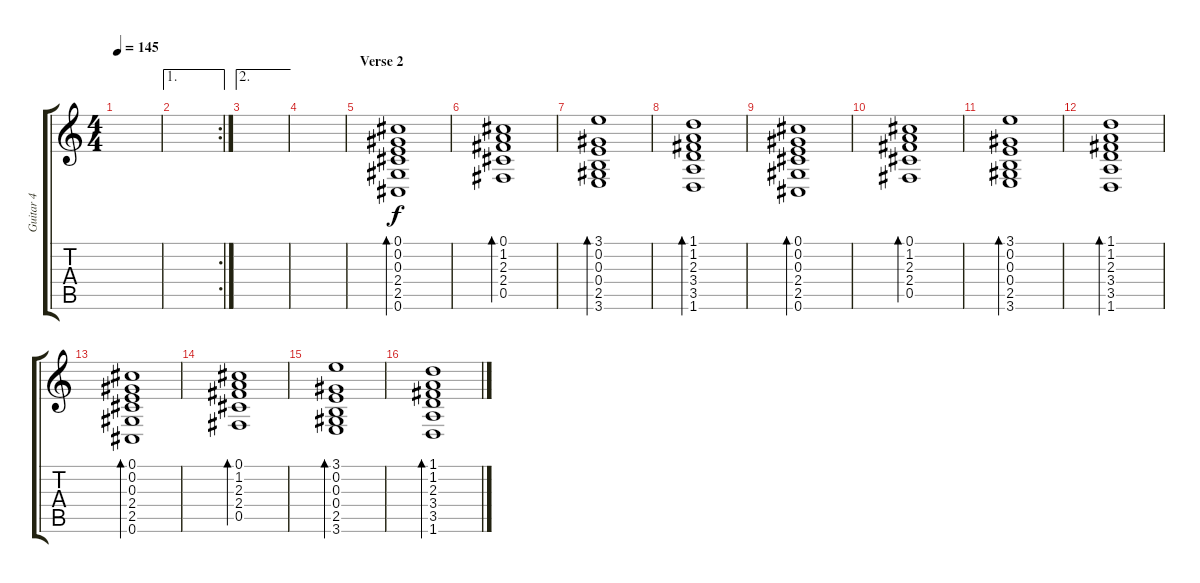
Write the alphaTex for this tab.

\track ("Guitar 4" "Guitar 4") {instrument electricguitarjazz}
\staff {score tabs}
\tuning (Db4 Ab3 E3 B2 Gb2 Db2) {hide}
\ts (4 4)
\tempo 145
\clef g2
\ks c
|
\ae 1
\rc 2
|
\ae 2
|
|
\section ("" "Verse 2")
(0.1 0.2 0.3 2.4 2.5 0.6).1{bd 240} |
(0.1 1.2 2.3 2.4 0.5).1{bd 240} |
(3.1 0.2 0.3 0.4 2.5 3.6).1{bd 240} |
(1.1 1.2 2.3 3.4 3.5 1.6).1{bd 240} |
(0.1 0.2 0.3 2.4 2.5 0.6).1{bd 240} |
(0.1 1.2 2.3 2.4 0.5).1{bd 240} |
(3.1 0.2 0.3 0.4 2.5 3.6).1{bd 240} |
(1.1 1.2 2.3 3.4 3.5 1.6).1{bd 240} |
(0.1 0.2 0.3 2.4 2.5 0.6).1{bd 240} |
(0.1 1.2 2.3 2.4 0.5).1{bd 240} |
(3.1 0.2 0.3 0.4 2.5 3.6).1{bd 240} |
(1.1 1.2 2.3 3.4 3.5 1.6).1{bd 240}
